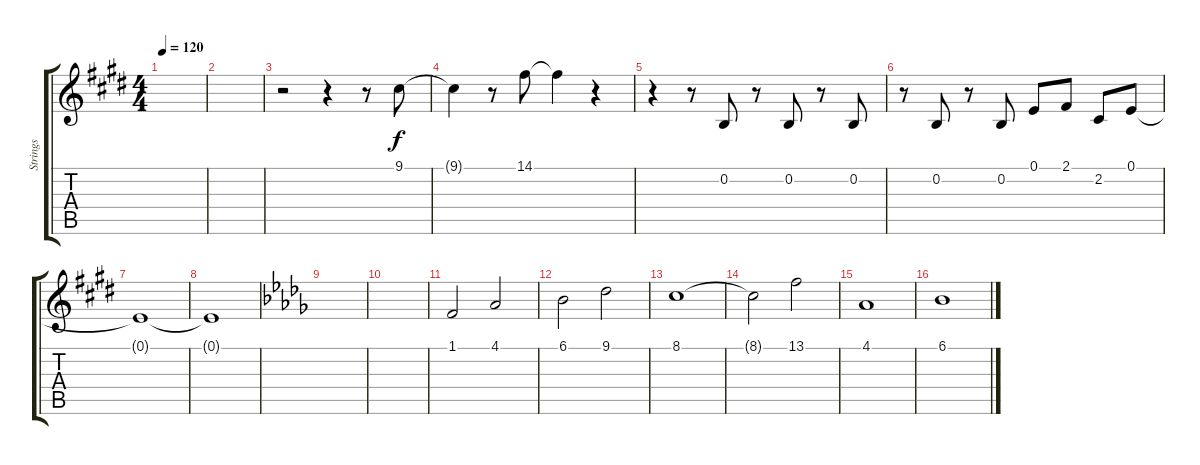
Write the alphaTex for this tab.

\track ("Strings" "Strings") {instrument stringensemble1}
\staff {score tabs}
\tuning (E4 B3 G3 D3 A2 E2) {hide}
\ts (4 4)
\tempo 120
\clef g2
\ks e
|
|
r.2 r.4 r.8 9.1.8 |
9.1{t}.4 r.8 14.1.8 14.1{t}.4 r.4 |
r.4 r.8 0.2.8 r.8 0.2.8 r.8 0.2.8 |
r.8 0.2.8 r.8 0.2.8 0.1.8 2.1.8 2.2.8 0.1.8 |
0.1{t}.1 |
0.1{t}.1 |
\ks db
|
|
1.1.2 4.1.2 |
6.1.2 9.1.2 |
8.1.1 |
8.1{t}.2 13.1.2 |
4.1.1 |
6.1.1
